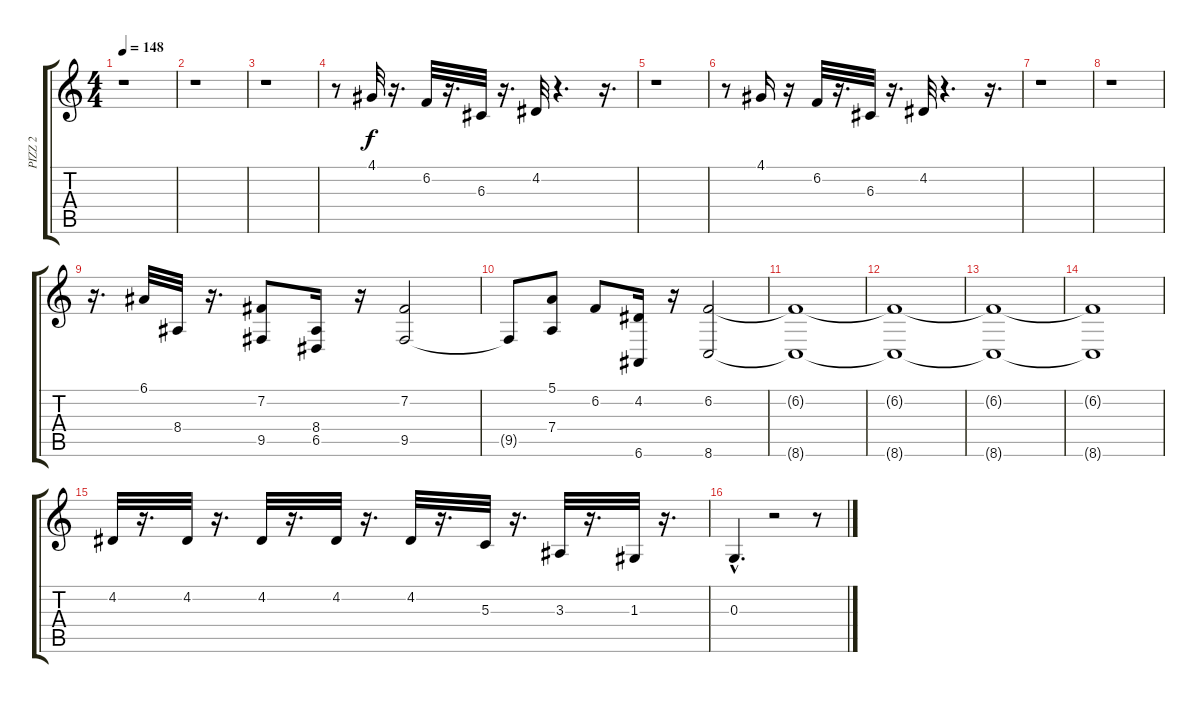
\track ("PIZZ 2" "PIZZ 2") {instrument pizzicatostrings}
\staff {score tabs}
\tuning (E4 B3 G3 D3 A2 E2) {hide}
\ts (4 4)
\tempo 148
\clef g2
\ks c
r.1{dy f} |
r.1 |
r.1 |
r.8 4.1.32 r.16{d} 6.2.32 r.16{d} 6.3.32 r.16{d} 4.2.32 r.4{d} r.16{d} |
r.1 |
r.8 4.1.16 r.16 6.2.32 r.16{d} 6.3.32 r.16{d} 4.2.32 r.4{d} r.16{d} |
r.1 |
r.1 |
r.16{d} 6.1.32 8.4.32 r.16{d} (7.2 9.5).8 (8.4 6.5).16 r.16 (7.2 9.5).2 |
9.5{t}.8 (5.1 7.4).8 6.2.8 (4.2 6.6).16 r.16 (6.2 8.6).2 |
(6.2{t} 8.6{t}).1 |
(6.2{t} 8.6{t}).1 |
(6.2{t} 8.6{t}).1 |
(6.2{t} 8.6{t}).1 |
4.2.32 r.16{d} 4.2.32 r.16{d} 4.2.32 r.16{d} 4.2.32 r.16{d} 4.2.32 r.16{d} 5.3.32 r.16{d} 3.3.32 r.16{d} 1.3.32 r.16{d} |
0.3{hac}.4{d} r.2 r.8
